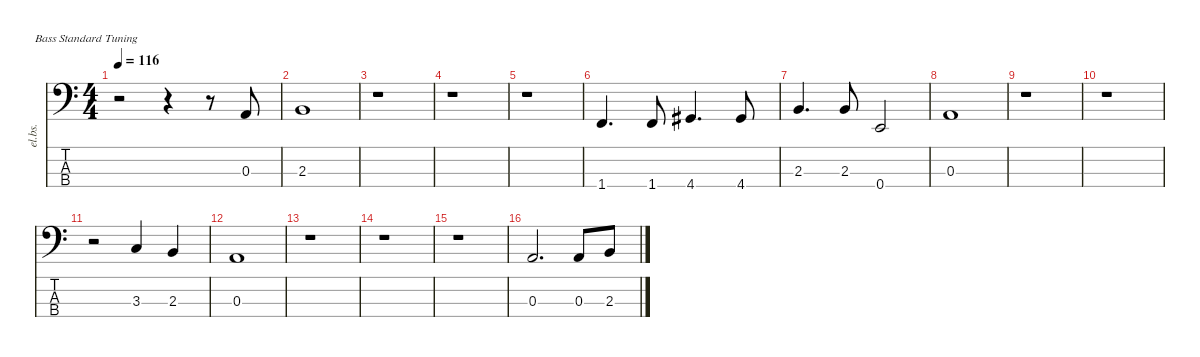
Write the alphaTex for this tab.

\defaultSystemsLayout 4
\hideDynamics
\bracketExtendMode nobrackets
\track ("BASS" "el.bs.") {instrument electricbasspick}
\staff {score tabs}
\tuning (G2 D2 A1 E1)
\ts (4 4)
\tempo 116
\clef f4
\ks c
r.2{dy f} r.4 r.8 0.3.8 |
2.3.1 |
r.1 |
r.1 |
r.1 |
1.4.4{d} 1.4.8 4.4{acc #}.4{d} 4.4{acc #}.8 |
2.3.4{d} 2.3.8 0.4.2 |
0.3.1 |
r.1 |
r.1 |
r.2 3.3.4 2.3.4 |
0.3.1 |
r.1 |
r.1 |
r.1 |
0.3.2{d} 0.3.8 2.3.8
